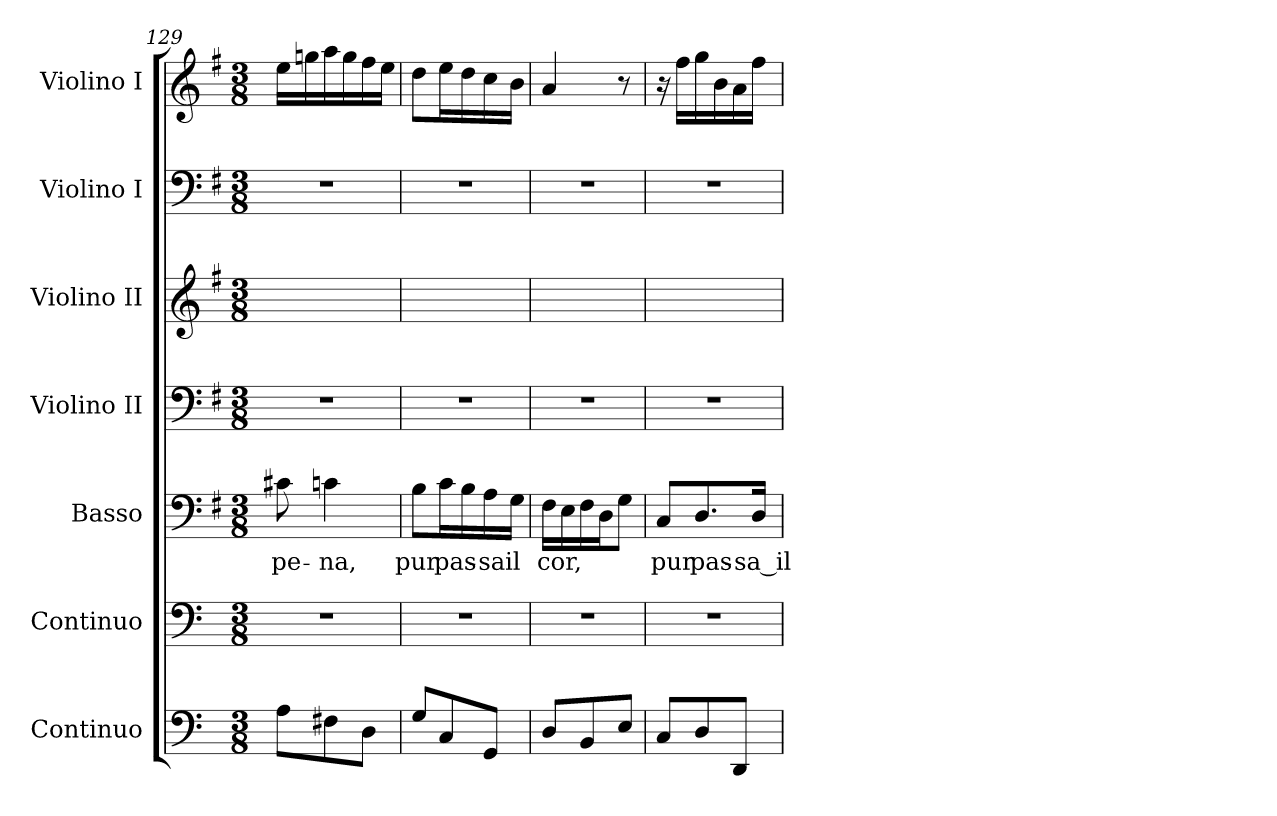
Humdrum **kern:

**kern	**kern	**kern	**text	**kern	**kern	**kern	**kern
*part7	*part6	*part5	*part5	*part4	*part3	*part2	*part1
*staff7	*staff6	*staff5	*staff5	*staff4	*staff3	*staff2	*staff1
*I"Continuo	*I"Continuo	*I"Basso	*	*I"Violino II	*I"Violino II	*I"Violino I	*I"Violino I
*	*	*I'B.	*	*I'Vln. II	*I'Vln. II	*I'Vln. I	*I'Vln. I
*clefF4	*clefF4	*clefF4	*	*clefF4	*clefG2	*clefF4	*clefG2
*k[]	*k[]	*k[f#]	*	*k[f#]	*k[f#]	*k[f#]	*k[f#]
*a:	*a:	*e:	*	*e:	*e:	*e:	*e:
*M3/8	*M3/8	*M3/8	*	*M3/8	*M3/8	*M3/8	*M3/8
=129	=129	=129	=129	=129	=129	=129	=129
!	!LO:N:vis=1	!	!	!	!	!	!
!	!	!	!LO:LY:b:color=#000000	!LO:N:vis=1	!	!LO:N:vis=1	!
8Ai\L	4.r	8c#Xi\	pe-	4.r	16eei\LLyy	4.r	16eei\LL
.	.	.	.	.	16ggi\yy	.	16ggni\
!	!	!	!LO:LY:b:color=#000000	!	!	!	!
8F#i\	.	4cni\	-na,	.	16aai\yy	.	16aai\
.	.	.	.	.	16ggi\yy	.	16ggi\
8Di\J	.	.	.	.	16ff#i\yy	.	16ff#i\
.	.	.	.	.	16eei\JJyy	.	16eei\JJ
=130	=130	=130	=130	=130	=130	=130	=130
!	!LO:N:vis=1	!	!	!	!	!	!
!	!	!	!LO:LY:b:color=#000000	!LO:N:vis=1	!	!LO:N:vis=1	!
8Gi/L	4.r	8Bi\L	pur	4.r	8ddi\Lyy	4.r	8ddi\L
!	!	!	!LO:LY:b:color=#000000	!	!	!	!
8Ci/	.	16ci\L	pas-	.	16eei\Lyy	.	16eei\L
.	.	16Bi\	.	.	16ddi\yy	.	16ddi\
!	!	!	!LO:LY:b:color=#000000	!	!	!	!
8GGi/J	.	16Ai\	-sa	.	16cci\yy	.	16cci\
!	!	!	!LO:LY:b:color=#000000	!	!	!	!
.	.	16Gi\JJ	il	.	16bi\JJyy	.	16bi\JJ
=131	=131	=131	=131	=131	=131	=131	=131
!	!LO:N:vis=1	!	!	!	!	!	!
!	!	!	!LO:LY:b:color=#000000	!LO:N:vis=1	!	!LO:N:vis=1	!
8Di/L	4.r	16F#i\LL	cor,	4.r	4ai/yy	4.r	4ai/
.	.	16Ei\	.	.	.	.	.
8BBi/	.	16F#i\	.	.	.	.	.
.	.	16Di\J	.	.	.	.	.
8Ei/J	.	8Gi\J	.	.	8ryy	.	8r
=132	=132	=132	=132	=132	=132	=132	=132
!	!LO:N:vis=1	!	!	!	!	!	!
!	!	!	!LO:LY:b:color=#000000	!LO:N:vis=1	!	!LO:N:vis=1	!
8Ci/L	4.r	8Ci/L	pur	4.r	16ryy	4.r	16r
.	.	.	.	.	16ff#i\LLyy	.	16ff#i\LL
!	!	!	!LO:LY:b:color=#000000	!	!	!	!
8Di/	.	8.Di/	pas-	.	16ggi\yy	.	16ggi\
.	.	.	.	.	16bi\yy	.	16bi\
8DDi/J	.	.	.	.	16ai\yy	.	16ai\
!	!	!	!LO:LY:b:color=#000000	!	!	!	!
.	.	16Di/Jk	-sa_il	.	16ff#i\JJyy	.	16ff#i\JJ
=	=	=	=	=	=	=	=
*-	*-	*-	*-	*-	*-	*-	*-
